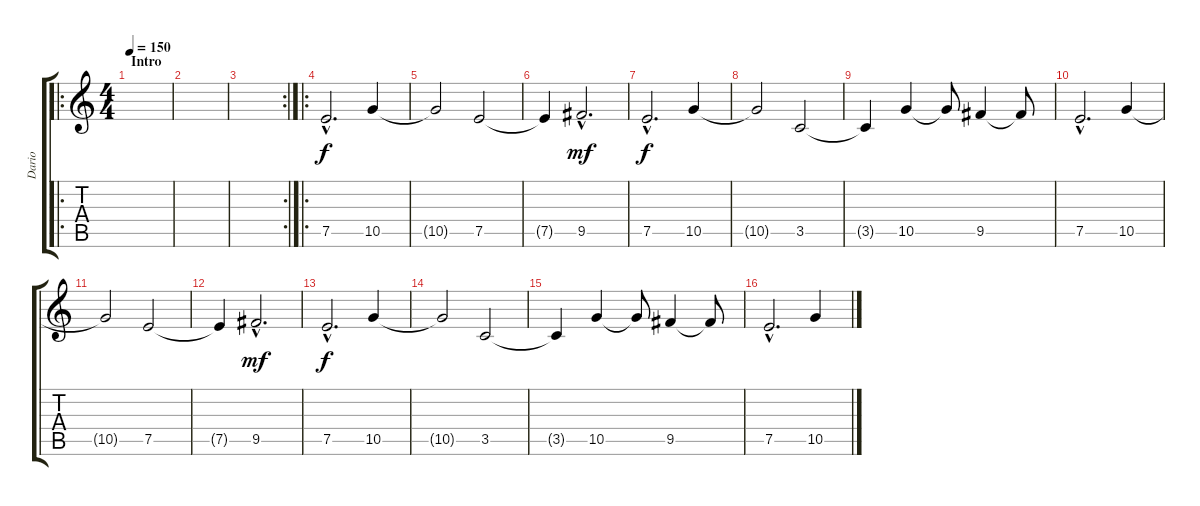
\track ("Dario" "Dario") {instrument distortionguitar}
\staff {score tabs}
\tuning (E4 B3 G3 D3 A2 E2) {hide}
\ro
\ts (4 4)
\section ("" "Intro")
\tempo 150
\clef g2
\ks c
|
|
\rc 2
|
\ro
7.5{hac}.2{d} 10.5.4 |
10.5{t}.2 7.5.2 |
7.5{t}.4 9.5{hac}.2{d dy mf} |
7.5{hac}.2{d dy f} 10.5.4 |
10.5{t}.2 3.5.2 |
3.5{t}.4 10.5.4 10.5{t}.8 9.5.4 9.5{t}.8 |
7.5{hac}.2{d} 10.5.4 |
10.5{t}.2 7.5.2 |
7.5{t}.4 9.5{hac}.2{d dy mf} |
7.5{hac}.2{d dy f} 10.5.4 |
10.5{t}.2 3.5.2 |
3.5{t}.4 10.5.4 10.5{t}.8 9.5.4 9.5{t}.8 |
7.5{hac}.2{d} 10.5.4
